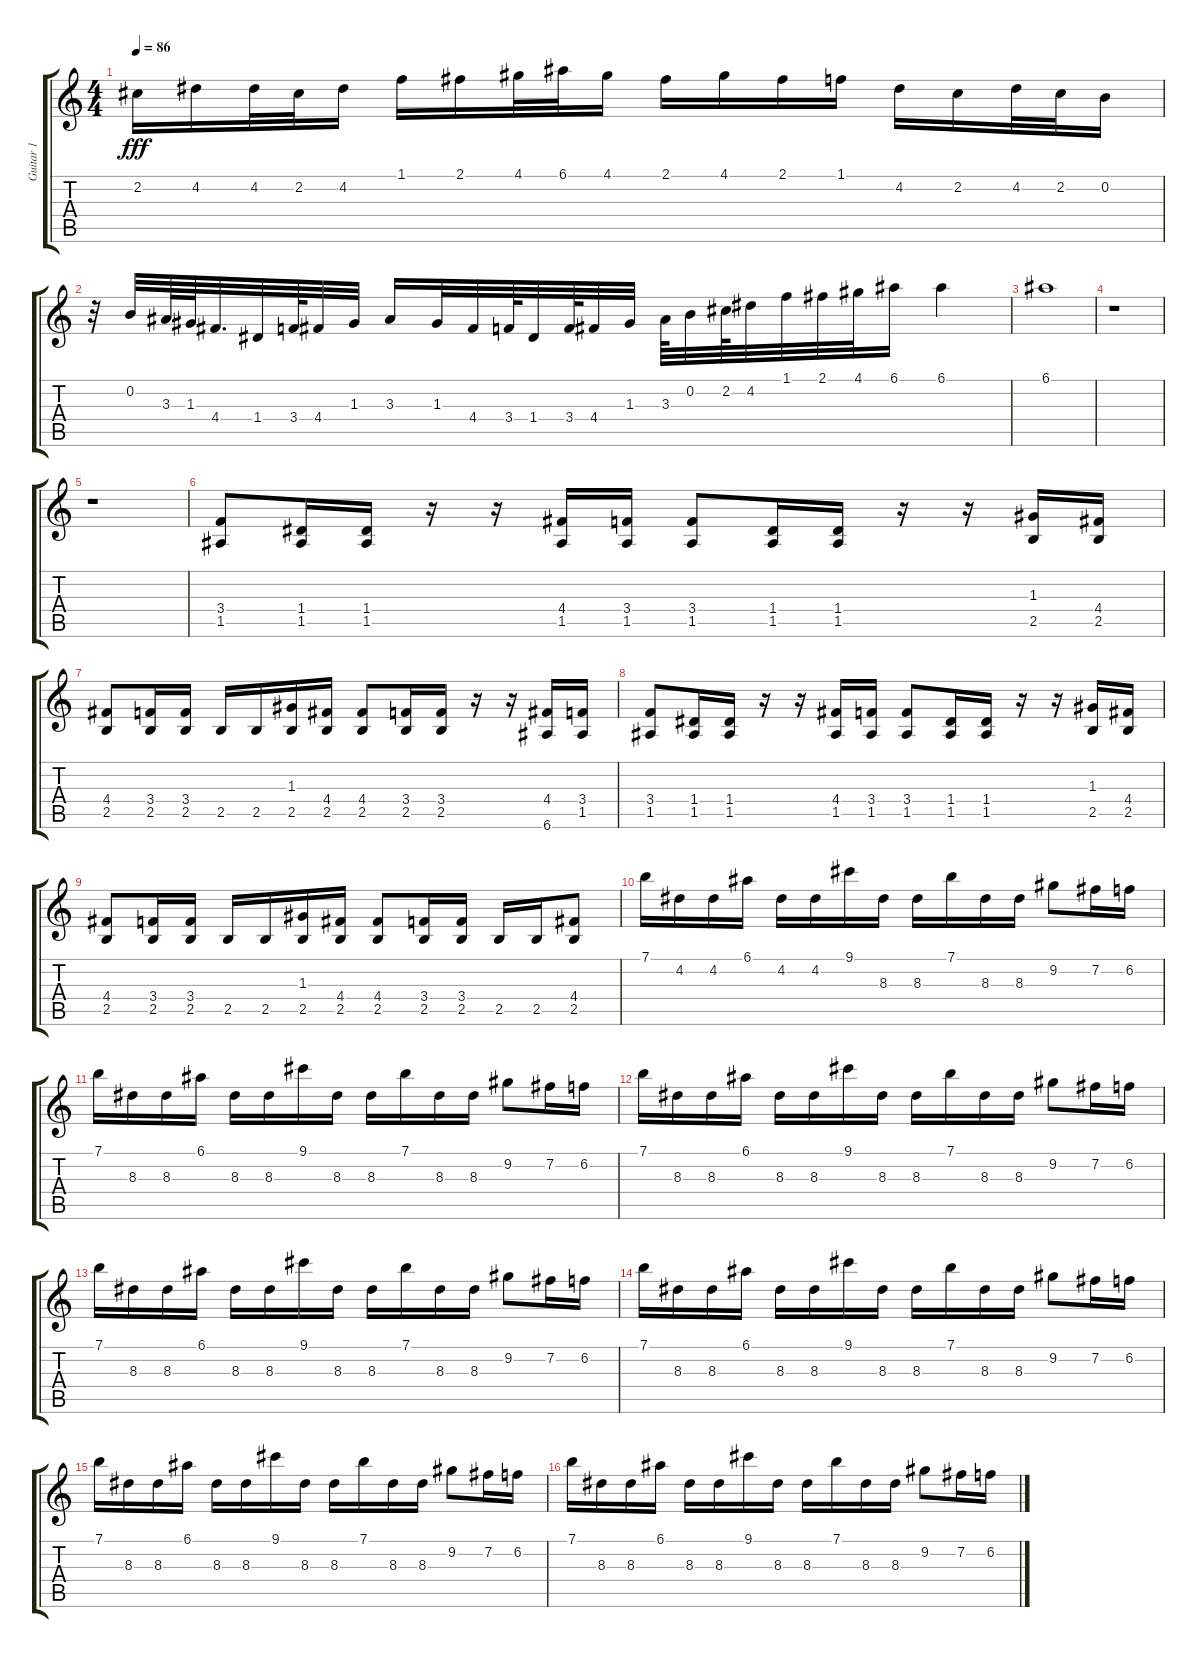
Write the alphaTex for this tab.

\track ("Guitar 1" "Guitar 1") {instrument distortionguitar}
\staff {score tabs}
\tuning (E4 B3 G3 D3 A2 E2) {hide}
\ts (4 4)
\tempo 86
\clef g2
\ks c
2.2.16{dy fff} 4.2.16 4.2.32 2.2.32 4.2.16 1.1.16 2.1.16 4.1.32 6.1.32 4.1.16 2.1.16 4.1.16 2.1.16 1.1.16 4.2.16 2.2.16 4.2.32 2.2.32 0.2.16 |
r.32 0.2.32 3.3.64 1.3.64 4.4.32{d} 1.4.32 3.4.64 4.4.32 1.3.32 3.3.16 1.3.32 4.4.32 3.4.64 1.4.32 3.4.64 4.4.32 1.3.32 3.3.64 0.2.32 2.2.64 4.2.32 1.1.32 2.1.32 4.1.32 6.1.16 6.1.4 |
6.1.1 |
r.1 |
r.1 |
(3.4 1.5).8 (1.4 1.5).16 (1.4 1.5).16 r.16 r.16 (4.4 1.5).16 (3.4 1.5).16 (3.4 1.5).8 (1.4 1.5).16 (1.4 1.5).16 r.16 r.16 (1.3 2.5).16 (4.4 2.5).16 |
(4.4 2.5).8 (3.4 2.5).16 (3.4 2.5).16 2.5.16 2.5.16 (1.3 2.5).16 (4.4 2.5).16 (4.4 2.5).8 (3.4 2.5).16 (3.4 2.5).16 r.16 r.16 (4.4 6.6).16 (3.4 1.5).16 |
(3.4 1.5).8 (1.4 1.5).16 (1.4 1.5).16 r.16 r.16 (4.4 1.5).16 (3.4 1.5).16 (3.4 1.5).8 (1.4 1.5).16 (1.4 1.5).16 r.16 r.16 (1.3 2.5).16 (4.4 2.5).16 |
(4.4 2.5).8 (3.4 2.5).16 (3.4 2.5).16 2.5.16 2.5.16 (1.3 2.5).16 (4.4 2.5).16 (4.4 2.5).8 (3.4 2.5).16 (3.4 2.5).16 2.5.16 2.5.16 (4.4 2.5).8 |
7.1.16 4.2.16 4.2.16 6.1.16 4.2.16 4.2.16 9.1.16 8.3.16 8.3.16 7.1.16 8.3.16 8.3.16 9.2.8 7.2.16 6.2.16 |
7.1.16 8.3.16 8.3.16 6.1.16 8.3.16 8.3.16 9.1.16 8.3.16 8.3.16 7.1.16 8.3.16 8.3.16 9.2.8 7.2.16 6.2.16 |
7.1.16 8.3.16 8.3.16 6.1.16 8.3.16 8.3.16 9.1.16 8.3.16 8.3.16 7.1.16 8.3.16 8.3.16 9.2.8 7.2.16 6.2.16 |
7.1.16 8.3.16 8.3.16 6.1.16 8.3.16 8.3.16 9.1.16 8.3.16 8.3.16 7.1.16 8.3.16 8.3.16 9.2.8 7.2.16 6.2.16 |
7.1.16 8.3.16 8.3.16 6.1.16 8.3.16 8.3.16 9.1.16 8.3.16 8.3.16 7.1.16 8.3.16 8.3.16 9.2.8 7.2.16 6.2.16 |
7.1.16 8.3.16 8.3.16 6.1.16 8.3.16 8.3.16 9.1.16 8.3.16 8.3.16 7.1.16 8.3.16 8.3.16 9.2.8 7.2.16 6.2.16 |
7.1.16 8.3.16 8.3.16 6.1.16 8.3.16 8.3.16 9.1.16 8.3.16 8.3.16 7.1.16 8.3.16 8.3.16 9.2.8 7.2.16 6.2.16
